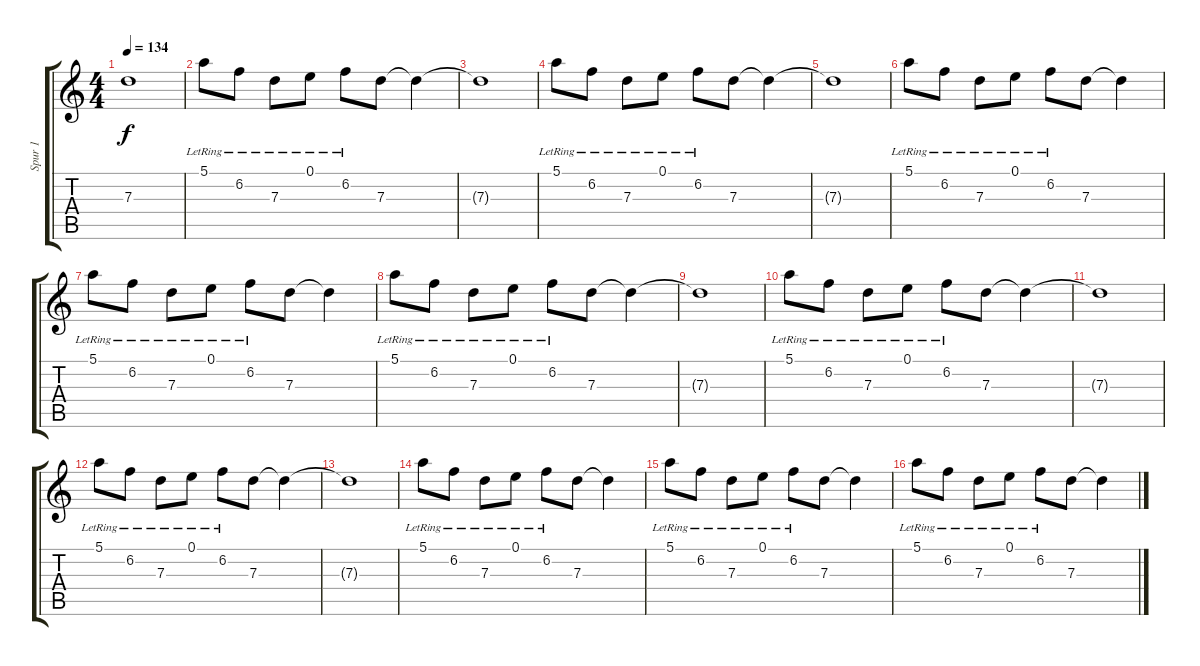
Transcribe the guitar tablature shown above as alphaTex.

\track ("Spur 1" "Spur 1") {instrument acousticguitarsteel}
\staff {score tabs}
\tuning (E4 B3 G3 D3 A2 D2) {hide}
\ts (4 4)
\tempo 134
\clef g2
\ks c
7.3{t}.1{dy f} |
5.1{lr}.8 6.2{lr}.8 7.3{lr}.8 0.1{lr}.8 6.2{lr}.8 7.3.8 7.3{t}.4 |
7.3{t}.1 |
5.1{lr}.8 6.2{lr}.8 7.3{lr}.8 0.1{lr}.8 6.2{lr}.8 7.3.8 7.3{t}.4 |
7.3{t}.1 |
5.1{lr}.8 6.2{lr}.8 7.3{lr}.8 0.1{lr}.8 6.2{lr}.8 7.3.8 7.3{t}.4 |
5.1{lr}.8 6.2{lr}.8 7.3{lr}.8 0.1{lr}.8 6.2{lr}.8 7.3.8 7.3{t}.4 |
5.1{lr}.8 6.2{lr}.8 7.3{lr}.8 0.1{lr}.8 6.2{lr}.8 7.3.8 7.3{t}.4 |
7.3{t}.1 |
5.1{lr}.8 6.2{lr}.8 7.3{lr}.8 0.1{lr}.8 6.2{lr}.8 7.3.8 7.3{t}.4 |
7.3{t}.1 |
5.1{lr}.8 6.2{lr}.8 7.3{lr}.8 0.1{lr}.8 6.2{lr}.8 7.3.8 7.3{t}.4 |
7.3{t}.1 |
5.1{lr}.8 6.2{lr}.8 7.3{lr}.8 0.1{lr}.8 6.2{lr}.8 7.3.8 7.3{t}.4 |
5.1{lr}.8 6.2{lr}.8 7.3{lr}.8 0.1{lr}.8 6.2{lr}.8 7.3.8 7.3{t}.4 |
5.1{lr}.8 6.2{lr}.8 7.3{lr}.8 0.1{lr}.8 6.2{lr}.8 7.3.8 7.3{t}.4
